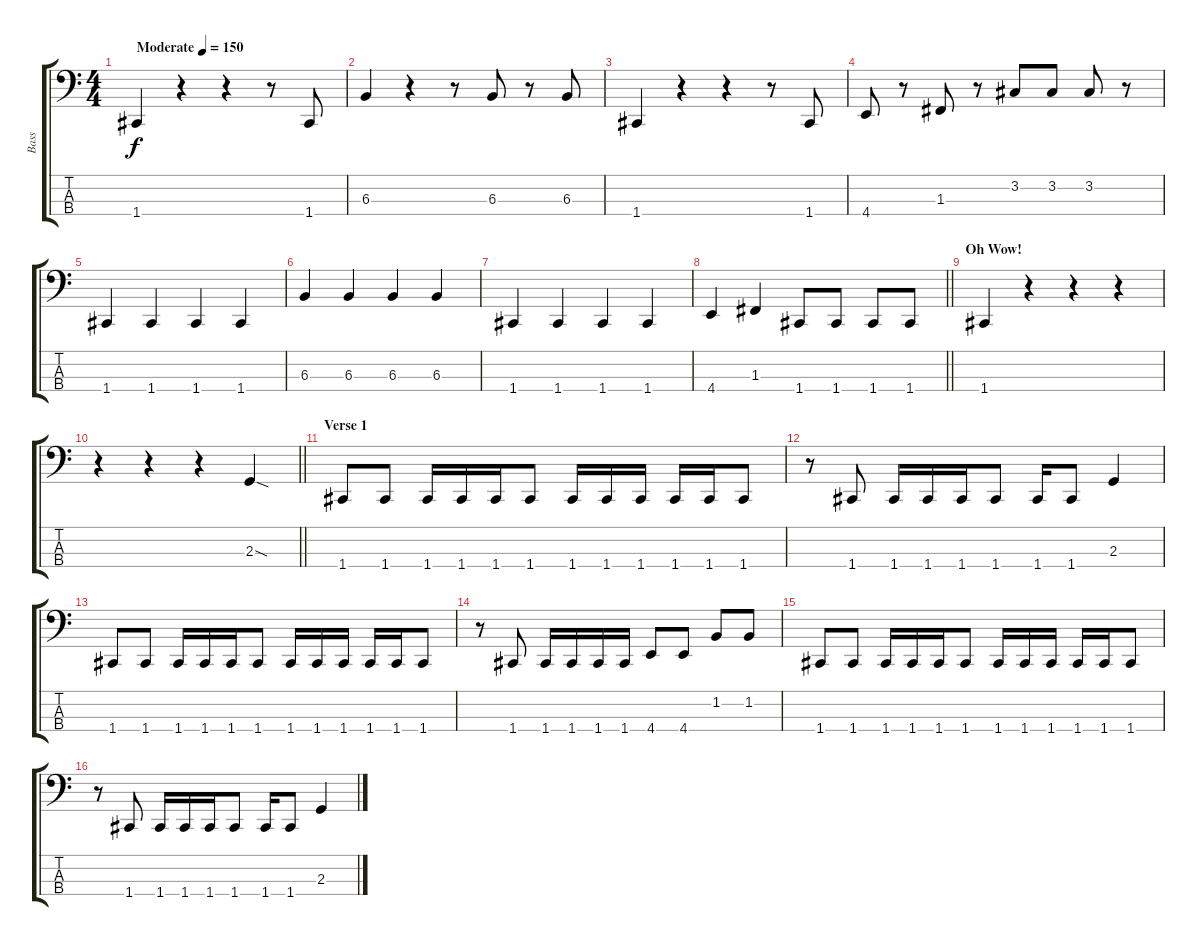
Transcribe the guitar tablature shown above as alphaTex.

\track ("Bass" "Bass") {instrument electricbasspick}
\staff {score tabs}
\tuning (Eb2 Bb1 F1 C1) {hide}
\ts (4 4)
\tempo (150 "Moderate")
\clef f4
\ks c
1.4.4{dy f instrument electricbasspick} r.4 r.4 r.8 1.4.8 |
6.3.4 r.4 r.8 6.3.8 r.8 6.3.8 |
1.4.4 r.4 r.4 r.8 1.4.8 |
4.4.8 r.8 1.3.8 r.8 3.2.8 3.2.8 3.2.8 r.8 |
1.4.4 1.4.4 1.4.4 1.4.4 |
6.3.4 6.3.4 6.3.4 6.3.4 |
1.4.4 1.4.4 1.4.4 1.4.4 |
\barLineRight lightlight
4.4.4 1.3.4 1.4.8 1.4.8 1.4.8 1.4.8 |
\section ("" "Oh Wow!")
1.4.4 r.4 r.4 r.4 |
\barLineRight lightlight
r.4 r.4 r.4 2.3{sod}.4 |
\section ("" "Verse 1")
1.4.8 1.4.8 1.4.16 1.4.16 1.4.16 1.4.8 1.4.16 1.4.16 1.4.16 1.4.16 1.4.16 1.4.8 |
r.8 1.4.8 1.4.16 1.4.16 1.4.16 1.4.8 1.4.16 1.4.8 2.3.4 |
1.4.8 1.4.8 1.4.16 1.4.16 1.4.16 1.4.8 1.4.16 1.4.16 1.4.16 1.4.16 1.4.16 1.4.8 |
r.8 1.4.8 1.4.16 1.4.16 1.4.16 1.4.16 4.4.8 4.4.8 1.2.8 1.2.8 |
1.4.8 1.4.8 1.4.16 1.4.16 1.4.16 1.4.8 1.4.16 1.4.16 1.4.16 1.4.16 1.4.16 1.4.8 |
r.8 1.4.8 1.4.16 1.4.16 1.4.16 1.4.8 1.4.16 1.4.8 2.3.4
